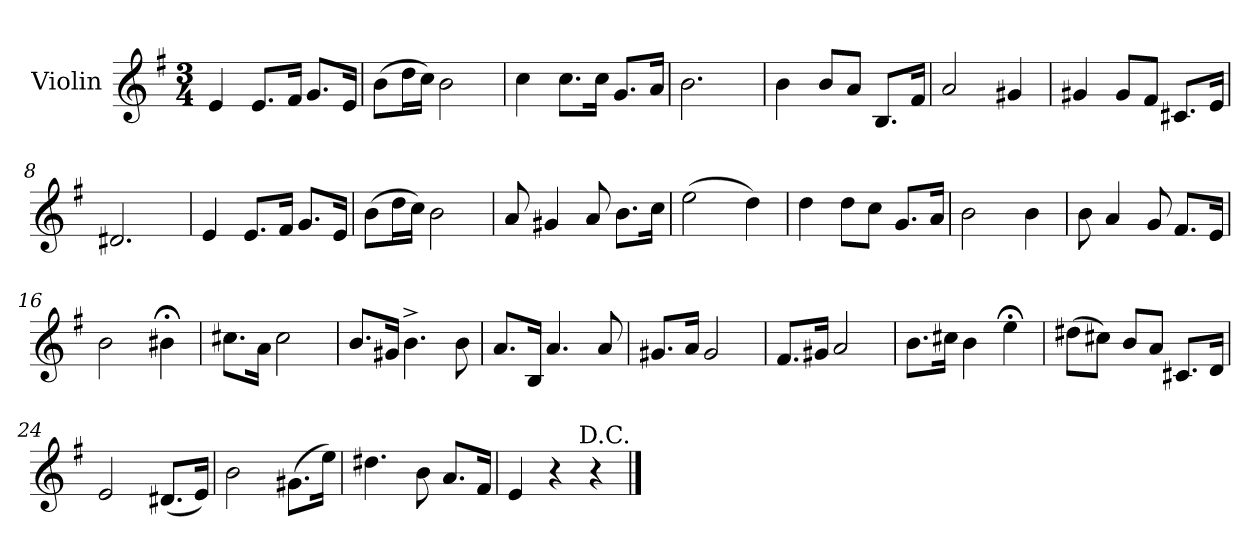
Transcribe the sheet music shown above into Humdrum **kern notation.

**kern
*part1
*staff1
*I"Violin
*I'Vln.
*clefG2
*k[f#]
*M3/4
=1
4e/
8.e/L
16f#/Jk
8.g/L
16e/Jk
=2
(>8b\L
16dd\L
16cc\JJ)
2b\
=3
4cc\
8.cc\L
16cc\Jk
8.g/L
16a/Jk
=4
2.b\
=5
4b\
8b/L
8a/J
8.B/L
16f#/Jk
=6
2a/
4g#X/
!!LO:LB:g=z
=7
4g#X/
8g#/L
8f#/J
8.c#X/L
16e/Jk
=8
2.d#X/
=9
4e/
8.e/L
16f#/Jk
8.g/L
16e/Jk
=10
(>8b\L
16dd\L
16cc\JJ)
2b\
=11
8a/
4g#X/
8a/
8.b\L
16cc\Jk
=12
(>2ee\
4dd\)
!!LO:LB:g=z
=13
4dd\
8dd\L
8cc\J
8.g/L
16a/Jk
=14
2b\
4b\
=15
8b\
4a/
8g/
8.f#/L
16e/Jk
=16
2b\
4b#X;<\
=17
8.cc#X\L
16a\Jk
2cc#\
=18
8.b/L
16g#X/Jk
4.b^\
8b\
=19
8.a/L
16B/Jk
4.a/
8a/
!!LO:LB:g=z
=20
8.g#X/L
16a/Jk
2g#/
=21
8.f#/L
16g#X/Jk
2a/
=22
8.b\L
16cc#X\Jk
4b\
4ee;<\
=23
(>8dd#X\L
8cc#X\J)
8b/L
8a/J
8.c#X/L
16d/Jk
=24
2e/
(<8.d#X/L
16e/Jk)
=25
2b\
(>8.g#X\L
16ee\Jk)
=26
4.dd#X\
8b\
8.a/L
16f#/Jk
!!LO:LB:g=z
=27
4e/
4r
4r
!LO:TX:a:rj:t=D.C.
==
*-
